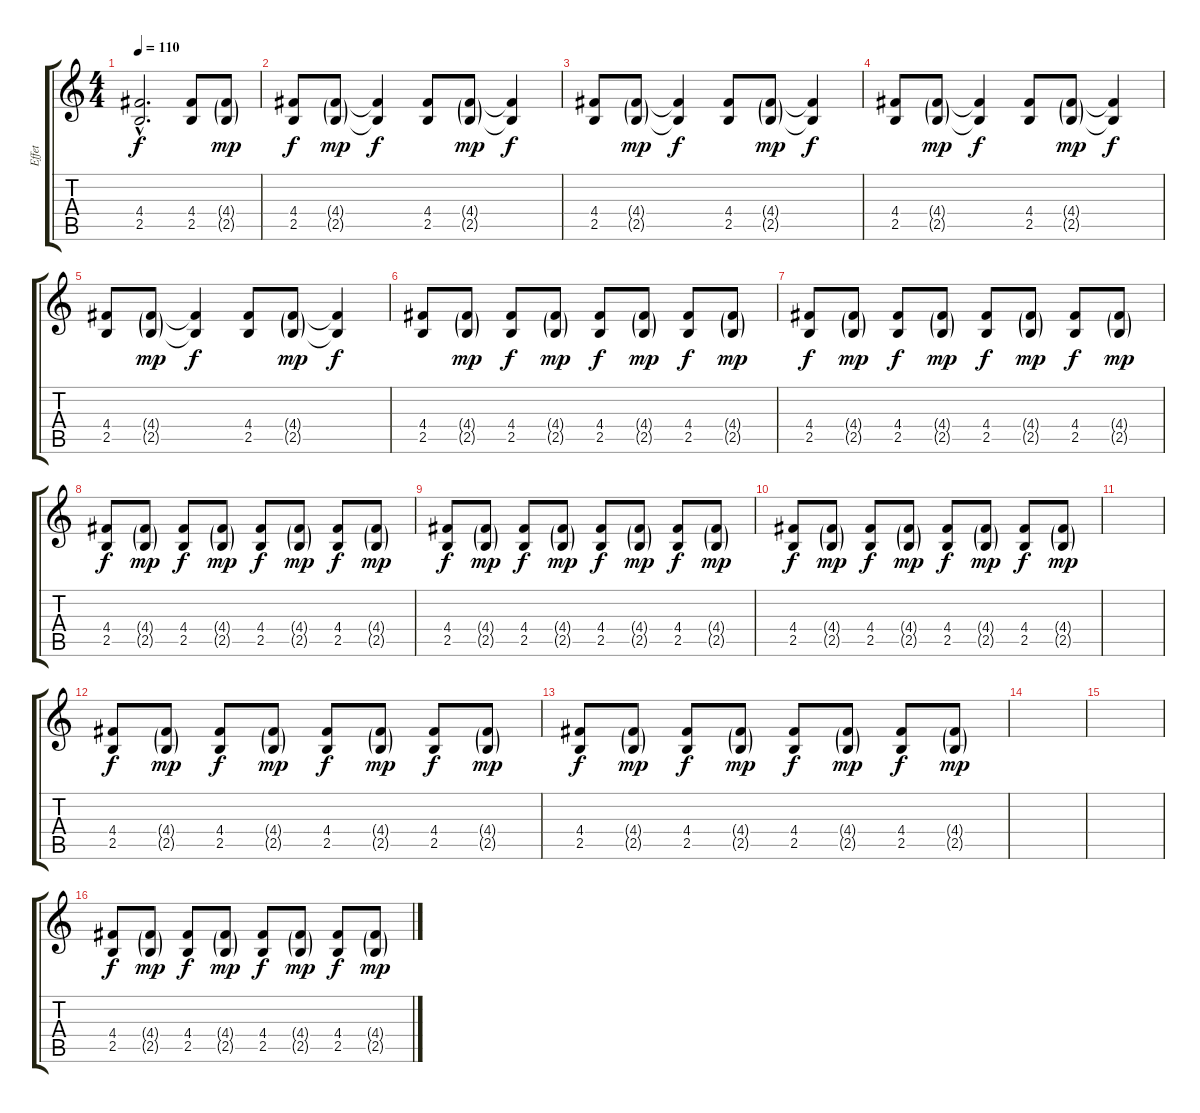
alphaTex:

\track ("Effet" "Effet") {instrument acousticguitarsteel}
\staff {score tabs}
\tuning (E4 B3 G3 D3 A2 E2) {hide}
\ts (4 4)
\tempo 110
\clef g2
\ks c
(4.4{hac t} 2.5{hac t}).2{d dy f} (4.4 2.5).8 (4.4{g} 2.5{g}).8{dy mp} |
(4.4 2.5).8{dy f volume 13} (4.4{g} 2.5{g}).8{dy mp} (4.4{t} 2.5{t}).4{dy f} (4.4 2.5).8 (4.4{g} 2.5{g}).8{dy mp} (4.4{t} 2.5{t}).4{dy f} |
(4.4 2.5).8 (4.4{g} 2.5{g}).8{dy mp} (4.4{t} 2.5{t}).4{dy f} (4.4 2.5).8 (4.4{g} 2.5{g}).8{dy mp} (4.4{t} 2.5{t}).4{dy f} |
(4.4 2.5).8 (4.4{g} 2.5{g}).8{dy mp} (4.4{t} 2.5{t}).4{dy f} (4.4 2.5).8 (4.4{g} 2.5{g}).8{dy mp} (4.4{t} 2.5{t}).4{dy f} |
(4.4 2.5).8 (4.4{g} 2.5{g}).8{dy mp} (4.4{t} 2.5{t}).4{dy f} (4.4 2.5).8 (4.4{g} 2.5{g}).8{dy mp} (4.4{t} 2.5{t}).4{dy f} |
(4.4 2.5).8 (4.4{g} 2.5{g}).8{dy mp} (4.4 2.5).8{dy f} (4.4{g} 2.5{g}).8{dy mp} (4.4 2.5).8{dy f} (4.4{g} 2.5{g}).8{dy mp} (4.4 2.5).8{dy f} (4.4{g} 2.5{g}).8{dy mp} |
(4.4 2.5).8{dy f} (4.4{g} 2.5{g}).8{dy mp} (4.4 2.5).8{dy f} (4.4{g} 2.5{g}).8{dy mp} (4.4 2.5).8{dy f} (4.4{g} 2.5{g}).8{dy mp} (4.4 2.5).8{dy f} (4.4{g} 2.5{g}).8{dy mp} |
(4.4 2.5).8{dy f} (4.4{g} 2.5{g}).8{dy mp} (4.4 2.5).8{dy f} (4.4{g} 2.5{g}).8{dy mp} (4.4 2.5).8{dy f} (4.4{g} 2.5{g}).8{dy mp} (4.4 2.5).8{dy f} (4.4{g} 2.5{g}).8{dy mp} |
(4.4 2.5).8{dy f} (4.4{g} 2.5{g}).8{dy mp} (4.4 2.5).8{dy f} (4.4{g} 2.5{g}).8{dy mp} (4.4 2.5).8{dy f} (4.4{g} 2.5{g}).8{dy mp} (4.4 2.5).8{dy f} (4.4{g} 2.5{g}).8{dy mp} |
(4.4 2.5).8{dy f} (4.4{g} 2.5{g}).8{dy mp} (4.4 2.5).8{dy f} (4.4{g} 2.5{g}).8{dy mp} (4.4 2.5).8{dy f} (4.4{g} 2.5{g}).8{dy mp} (4.4 2.5).8{dy f} (4.4{g} 2.5{g}).8{dy mp} |
|
(4.4 2.5).8{dy f volume 13} (4.4{g} 2.5{g}).8{dy mp} (4.4 2.5).8{dy f} (4.4{g} 2.5{g}).8{dy mp} (4.4 2.5).8{dy f} (4.4{g} 2.5{g}).8{dy mp} (4.4 2.5).8{dy f} (4.4{g} 2.5{g}).8{dy mp} |
(4.4 2.5).8{dy f volume 10} (4.4{g} 2.5{g}).8{dy mp} (4.4 2.5).8{dy f} (4.4{g} 2.5{g}).8{dy mp} (4.4 2.5).8{dy f} (4.4{g} 2.5{g}).8{dy mp} (4.4 2.5).8{dy f} (4.4{g} 2.5{g}).8{dy mp} |
|
|
(4.4 2.5).8{dy f volume 13} (4.4{g} 2.5{g}).8{dy mp} (4.4 2.5).8{dy f} (4.4{g} 2.5{g}).8{dy mp} (4.4 2.5).8{dy f} (4.4{g} 2.5{g}).8{dy mp} (4.4 2.5).8{dy f} (4.4{g} 2.5{g}).8{dy mp}
